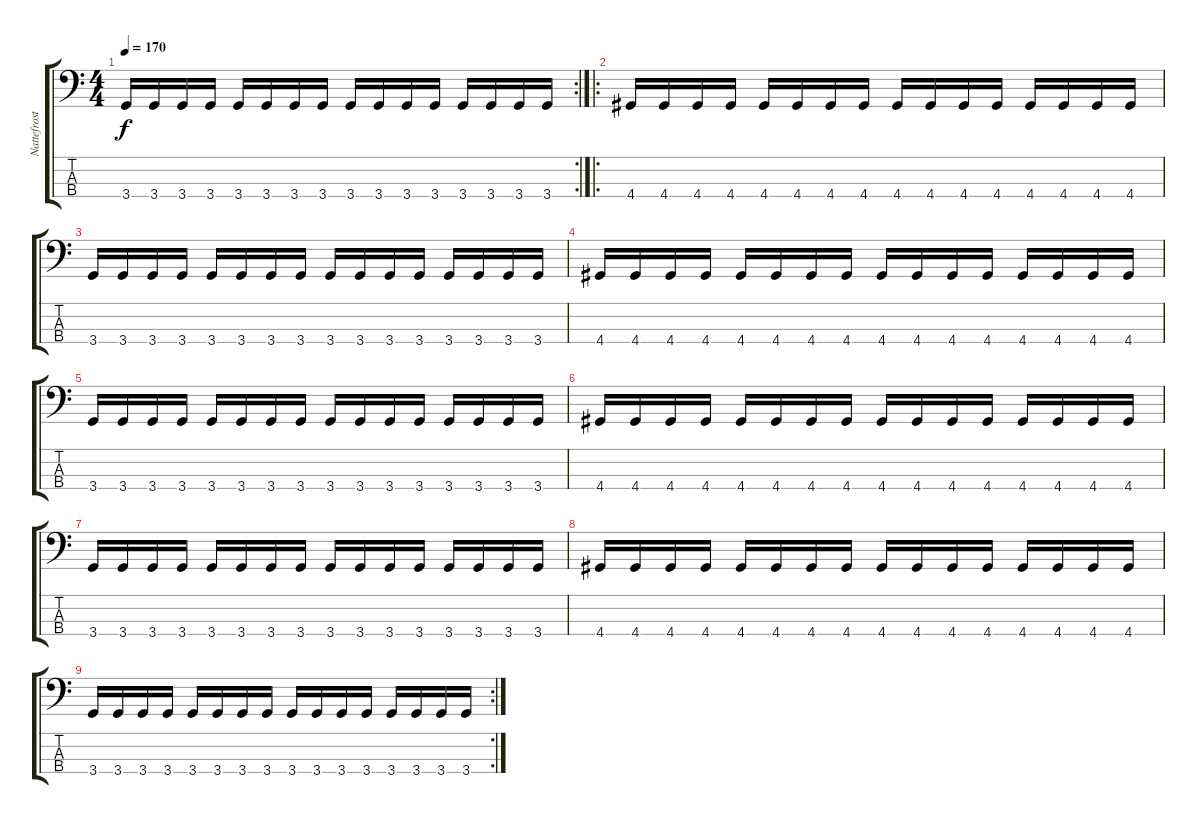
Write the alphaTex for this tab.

\track ("Nattefrost" "Nattefrost") {instrument electricbasspick}
\staff {score tabs}
\tuning (G2 D2 A1 E1) {hide}
\rc 2
\ts (4 4)
\tempo 170
\clef f4
\ks c
3.4.16{dy f} 3.4.16 3.4.16 3.4.16 3.4.16 3.4.16 3.4.16 3.4.16 3.4.16 3.4.16 3.4.16 3.4.16 3.4.16 3.4.16 3.4.16 3.4.16 |
\ro
4.4.16 4.4.16 4.4.16 4.4.16 4.4.16 4.4.16 4.4.16 4.4.16 4.4.16 4.4.16 4.4.16 4.4.16 4.4.16 4.4.16 4.4.16 4.4.16 |
3.4.16 3.4.16 3.4.16 3.4.16 3.4.16 3.4.16 3.4.16 3.4.16 3.4.16 3.4.16 3.4.16 3.4.16 3.4.16 3.4.16 3.4.16 3.4.16 |
4.4.16 4.4.16 4.4.16 4.4.16 4.4.16 4.4.16 4.4.16 4.4.16 4.4.16 4.4.16 4.4.16 4.4.16 4.4.16 4.4.16 4.4.16 4.4.16 |
3.4.16 3.4.16 3.4.16 3.4.16 3.4.16 3.4.16 3.4.16 3.4.16 3.4.16 3.4.16 3.4.16 3.4.16 3.4.16 3.4.16 3.4.16 3.4.16 |
4.4.16 4.4.16 4.4.16 4.4.16 4.4.16 4.4.16 4.4.16 4.4.16 4.4.16 4.4.16 4.4.16 4.4.16 4.4.16 4.4.16 4.4.16 4.4.16 |
3.4.16 3.4.16 3.4.16 3.4.16 3.4.16 3.4.16 3.4.16 3.4.16 3.4.16 3.4.16 3.4.16 3.4.16 3.4.16 3.4.16 3.4.16 3.4.16 |
4.4.16 4.4.16 4.4.16 4.4.16 4.4.16 4.4.16 4.4.16 4.4.16 4.4.16 4.4.16 4.4.16 4.4.16 4.4.16 4.4.16 4.4.16 4.4.16 |
\rc 2
3.4.16 3.4.16 3.4.16 3.4.16 3.4.16 3.4.16 3.4.16 3.4.16 3.4.16 3.4.16 3.4.16 3.4.16 3.4.16 3.4.16 3.4.16 3.4.16
